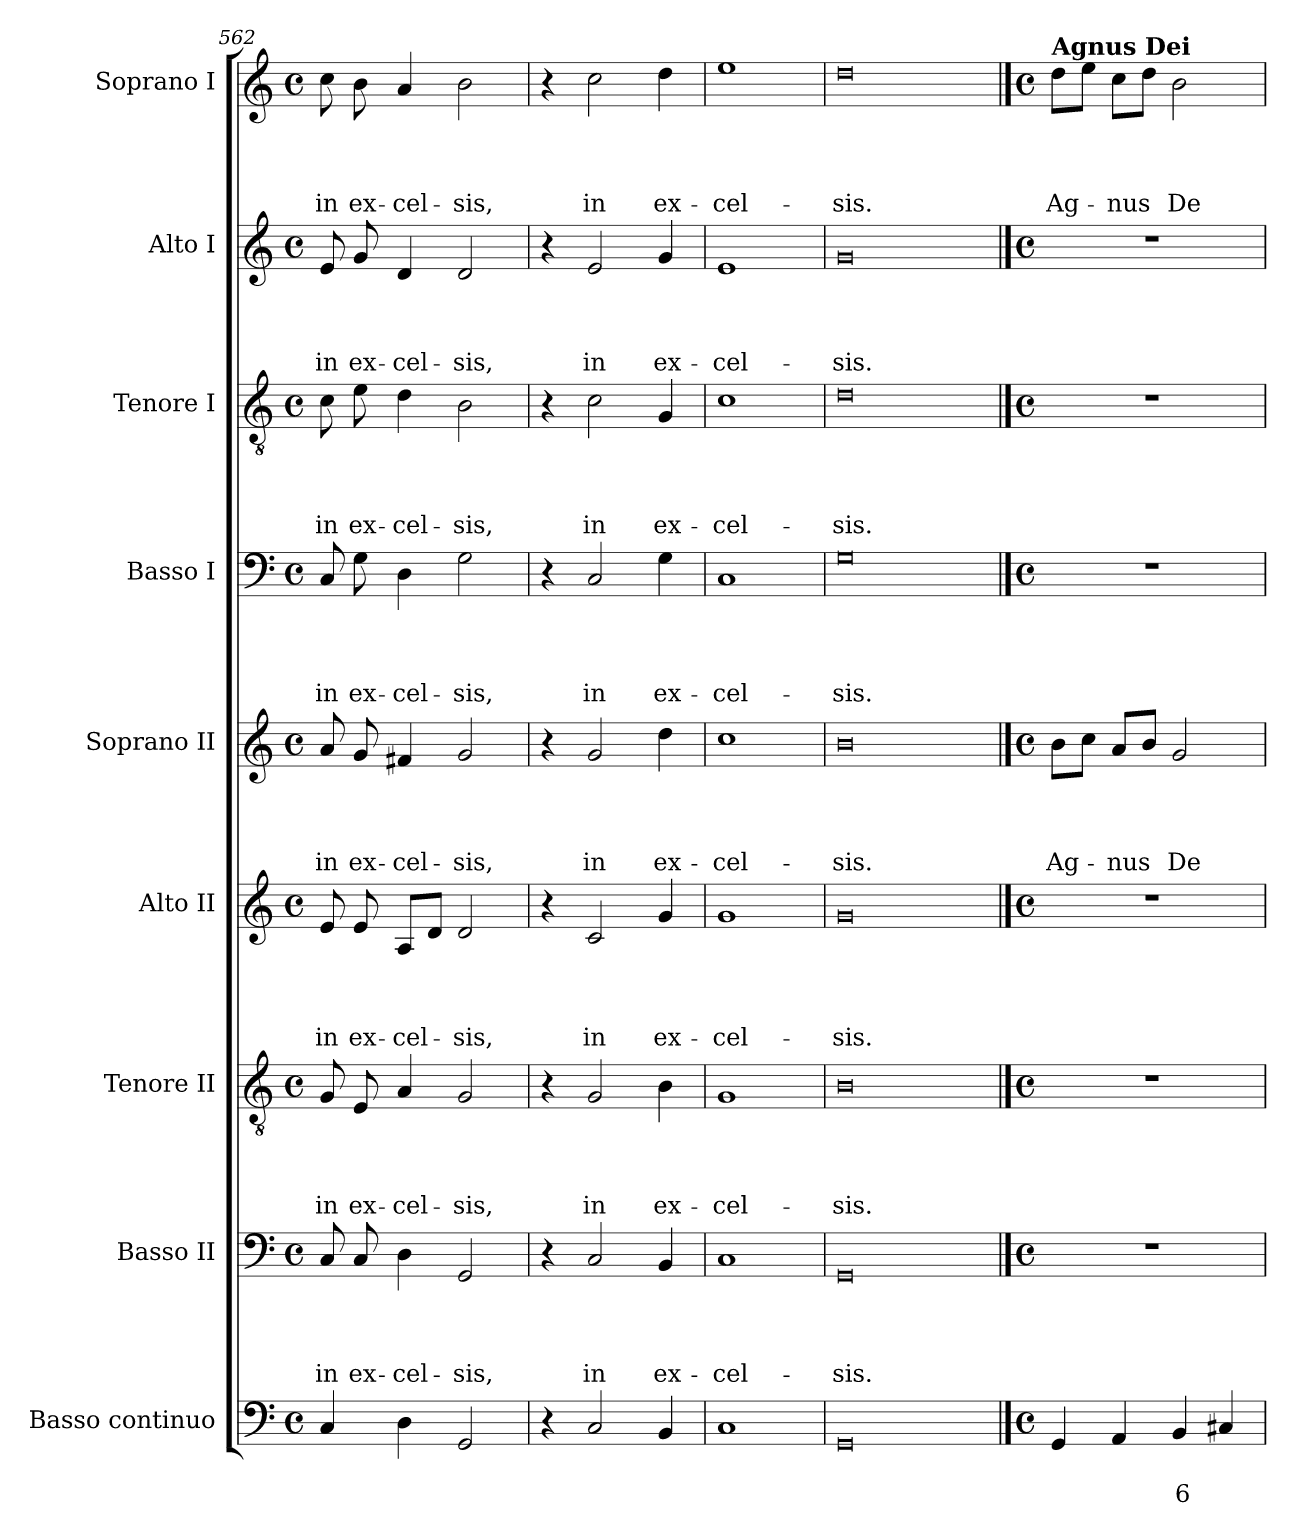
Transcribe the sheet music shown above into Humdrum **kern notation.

**kern	**text	**text	**kern	**text	**text	**text	**text	**kern	**text	**text	**text	**text	**kern	**text	**text	**text	**text	**kern	**text	**text	**text	**text	**kern	**text	**text	**text	**text	**kern	**text	**text	**text	**text	**kern	**text	**text	**text	**text	**kern	**text	**text	**text	**text
*part9	*part9	*part9	*part8	*part8	*part8	*part8	*part8	*part7	*part7	*part7	*part7	*part7	*part6	*part6	*part6	*part6	*part6	*part5	*part5	*part5	*part5	*part5	*part4	*part4	*part4	*part4	*part4	*part3	*part3	*part3	*part3	*part3	*part2	*part2	*part2	*part2	*part2	*part1	*part1	*part1	*part1	*part1
*staff9	*staff9	*staff9	*staff8	*staff8	*staff8	*staff8	*staff8	*staff7	*staff7	*staff7	*staff7	*staff7	*staff6	*staff6	*staff6	*staff6	*staff6	*staff5	*staff5	*staff5	*staff5	*staff5	*staff4	*staff4	*staff4	*staff4	*staff4	*staff3	*staff3	*staff3	*staff3	*staff3	*staff2	*staff2	*staff2	*staff2	*staff2	*staff1	*staff1	*staff1	*staff1	*staff1
*I"Basso continuo	*	*	*I"Basso II	*	*	*	*	*I"Tenore II	*	*	*	*	*I"Alto II	*	*	*	*	*I"Soprano II	*	*	*	*	*I"Basso I	*	*	*	*	*I"Tenore I	*	*	*	*	*I"Alto I	*	*	*	*	*I"Soprano I	*	*	*	*
*I'BC	*	*	*I'B 2	*	*	*	*	*I'T 2	*	*	*	*	*I'A 2	*	*	*	*	*I'S 2	*	*	*	*	*I'B 1	*	*	*	*	*I'T 1	*	*	*	*	*I'A 1	*	*	*	*	*I'S 1	*	*	*	*
*clefF4	*	*	*clefF4	*	*	*	*	*clefGv2	*	*	*	*	*clefG2	*	*	*	*	*clefG2	*	*	*	*	*clefF4	*	*	*	*	*clefGv2	*	*	*	*	*clefG2	*	*	*	*	*clefG2	*	*	*	*
*k[]	*	*	*k[]	*	*	*	*	*k[]	*	*	*	*	*k[]	*	*	*	*	*k[]	*	*	*	*	*k[]	*	*	*	*	*k[]	*	*	*	*	*k[]	*	*	*	*	*k[]	*	*	*	*
*C:	*	*	*C:	*	*	*	*	*C:	*	*	*	*	*C:	*	*	*	*	*C:	*	*	*	*	*C:	*	*	*	*	*C:	*	*	*	*	*C:	*	*	*	*	*C:	*	*	*	*
*M4/4	*	*	*M4/4	*	*	*	*	*M4/4	*	*	*	*	*M4/4	*	*	*	*	*M4/4	*	*	*	*	*M4/4	*	*	*	*	*M4/4	*	*	*	*	*M4/4	*	*	*	*	*M4/4	*	*	*	*
*met(c)	*	*	*met(c)	*	*	*	*	*met(c)	*	*	*	*	*met(c)	*	*	*	*	*met(c)	*	*	*	*	*met(c)	*	*	*	*	*met(c)	*	*	*	*	*met(c)	*	*	*	*	*met(c)	*	*	*	*
=562	=562	=562	=562	=562	=562	=562	=562	=562	=562	=562	=562	=562	=562	=562	=562	=562	=562	=562	=562	=562	=562	=562	=562	=562	=562	=562	=562	=562	=562	=562	=562	=562	=562	=562	=562	=562	=562	=562	=562	=562	=562	=562
!	!	!	!	!	!	!	!LO:LY:b	!	!	!	!	!LO:LY:b	!	!	!	!	!LO:LY:b	!	!	!	!	!LO:LY:b	!	!	!	!	!LO:LY:b	!	!	!	!	!LO:LY:b	!	!	!	!	!LO:LY:b	!	!	!	!	!LO:LY:b
4C/	.	.	8C/	.	.	.	in	8G/	.	.	.	in	8e/	.	.	.	in	8a/	.	.	.	in	8C/	.	.	.	in	8c\	.	.	.	in	8e/	.	.	.	in	8cc\	.	.	.	in
!	!	!	!	!	!	!	!LO:LY:b	!	!	!	!	!LO:LY:b	!	!	!	!	!LO:LY:b	!	!	!	!	!LO:LY:b	!	!	!	!	!LO:LY:b	!	!	!	!	!LO:LY:b	!	!	!	!	!LO:LY:b	!	!	!	!	!LO:LY:b
.	.	.	8C/	.	.	.	ex-	8E/	.	.	.	ex-	8e/	.	.	.	ex-	8g/	.	.	.	ex-	8G\	.	.	.	ex-	8e\	.	.	.	ex-	8g/	.	.	.	ex-	8b\	.	.	.	ex-
!	!	!	!	!	!	!	!LO:LY:b	!	!	!	!	!LO:LY:b	!	!	!	!	!LO:LY:b	!	!	!	!	!LO:LY:b	!	!	!	!	!LO:LY:b	!	!	!	!	!LO:LY:b	!	!	!	!	!LO:LY:b	!	!	!	!	!LO:LY:b
4D\	.	.	4D\	.	.	.	-cel-	4A/	.	.	.	-cel-	8A/L	.	.	.	-cel-	4f#X/	.	.	.	-cel-	4D\	.	.	.	-cel-	4d\	.	.	.	-cel-	4d/	.	.	.	-cel-	4a/	.	.	.	-cel-
.	.	.	.	.	.	.	.	.	.	.	.	.	8d/J	.	.	.	.	.	.	.	.	.	.	.	.	.	.	.	.	.	.	.	.	.	.	.	.	.	.	.	.	.
!	!	!	!	!	!	!	!LO:LY:b	!	!	!	!	!LO:LY:b	!	!	!	!	!LO:LY:b	!	!	!	!	!LO:LY:b	!	!	!	!	!LO:LY:b	!	!	!	!	!LO:LY:b	!	!	!	!	!LO:LY:b	!	!	!	!	!LO:LY:b
2GG/	.	.	2GG/	.	.	.	-sis,	2G/	.	.	.	-sis,	2d/	.	.	.	-sis,	2g/	.	.	.	-sis,	2G\	.	.	.	-sis,	2B\	.	.	.	-sis,	2d/	.	.	.	-sis,	2b\	.	.	.	-sis,
=563	=563	=563	=563	=563	=563	=563	=563	=563	=563	=563	=563	=563	=563	=563	=563	=563	=563	=563	=563	=563	=563	=563	=563	=563	=563	=563	=563	=563	=563	=563	=563	=563	=563	=563	=563	=563	=563	=563	=563	=563	=563	=563
4r	.	.	4r	.	.	.	.	4r	.	.	.	.	4r	.	.	.	.	4r	.	.	.	.	4r	.	.	.	.	4r	.	.	.	.	4r	.	.	.	.	4r	.	.	.	.
!	!	!	!	!	!	!	!LO:LY:b	!	!	!	!	!LO:LY:b	!	!	!	!	!LO:LY:b	!	!	!	!	!LO:LY:b	!	!	!	!	!LO:LY:b	!	!	!	!	!LO:LY:b	!	!	!	!	!LO:LY:b	!	!	!	!	!LO:LY:b
2C/	.	.	2C/	.	.	.	in	2G/	.	.	.	in	2c/	.	.	.	in	2g/	.	.	.	in	2C/	.	.	.	in	2c\	.	.	.	in	2e/	.	.	.	in	2cc\	.	.	.	in
!	!	!	!	!	!	!	!LO:LY:b	!	!	!	!	!LO:LY:b	!	!	!	!	!LO:LY:b	!	!	!	!	!LO:LY:b	!	!	!	!	!LO:LY:b	!	!	!	!	!LO:LY:b	!	!	!	!	!LO:LY:b	!	!	!	!	!LO:LY:b
4BB/	.	.	4BB/	.	.	.	ex-	4B\	.	.	.	ex-	4g/	.	.	.	ex-	4dd\	.	.	.	ex-	4G\	.	.	.	ex-	4G/	.	.	.	ex-	4g/	.	.	.	ex-	4dd\	.	.	.	ex-
=564	=564	=564	=564	=564	=564	=564	=564	=564	=564	=564	=564	=564	=564	=564	=564	=564	=564	=564	=564	=564	=564	=564	=564	=564	=564	=564	=564	=564	=564	=564	=564	=564	=564	=564	=564	=564	=564	=564	=564	=564	=564	=564
!	!	!	!	!	!	!	!LO:LY:b	!	!	!	!	!LO:LY:b	!	!	!	!	!LO:LY:b	!	!	!	!	!LO:LY:b	!	!	!	!	!LO:LY:b	!	!	!	!	!LO:LY:b	!	!	!	!	!LO:LY:b	!	!	!	!	!LO:LY:b
1C	.	.	1C	.	.	.	-cel-	1G	.	.	.	-cel-	1g	.	.	.	-cel-	1cc	.	.	.	-cel-	1C	.	.	.	-cel-	1c	.	.	.	-cel-	1e	.	.	.	-cel-	1ee	.	.	.	-cel-
=565	=565	=565	=565	=565	=565	=565	=565	=565	=565	=565	=565	=565	=565	=565	=565	=565	=565	=565	=565	=565	=565	=565	=565	=565	=565	=565	=565	=565	=565	=565	=565	=565	=565	=565	=565	=565	=565	=565	=565	=565	=565	=565
!	!	!	!	!	!	!	!LO:LY:b	!	!	!	!	!LO:LY:b	!	!	!	!	!LO:LY:b	!	!	!	!	!LO:LY:b	!	!	!	!	!LO:LY:b	!	!	!	!	!LO:LY:b	!	!	!	!	!LO:LY:b	!	!	!	!	!LO:LY:b
0GG	.	.	0GG	.	.	.	-sis.	0B	.	.	.	-sis.	0g	.	.	.	-sis.	0b	.	.	.	-sis.	0G	.	.	.	-sis.	0d	.	.	.	-sis.	0g	.	.	.	-sis.	0dd	.	.	.	-sis.
!!LO:PB:g=z
==565X5	==565X5	==565X5	==565X5	==565X5	==565X5	==565X5	==565X5	==565X5	==565X5	==565X5	==565X5	==565X5	==565X5	==565X5	==565X5	==565X5	==565X5	==565X5	==565X5	==565X5	==565X5	==565X5	==565X5	==565X5	==565X5	==565X5	==565X5	==565X5	==565X5	==565X5	==565X5	==565X5	==565X5	==565X5	==565X5	==565X5	==565X5	==565X5	==565X5	==565X5	==565X5	==565X5
*M4/4	*	*	*M4/4	*	*	*	*	*M4/4	*	*	*	*	*M4/4	*	*	*	*	*M4/4	*	*	*	*	*M4/4	*	*	*	*	*M4/4	*	*	*	*	*M4/4	*	*	*	*	*M4/4	*	*	*	*
*met(c)	*	*	*met(c)	*	*	*	*	*met(c)	*	*	*	*	*met(c)	*	*	*	*	*met(c)	*	*	*	*	*met(c)	*	*	*	*	*met(c)	*	*	*	*	*met(c)	*	*	*	*	*met(c)	*	*	*	*
!	!	!	!	!	!	!	!	!	!	!	!	!	!	!	!	!	!	!	!	!	!	!	!	!	!	!	!	!	!	!	!	!	!	!	!	!	!	!LO:TX:a:B:t=Agnus Dei	!	!	!	!
!	!	!	!	!	!	!	!	!	!	!	!	!	!	!	!	!	!	!	!	!	!	!LO:LY:b	!	!	!	!	!	!	!	!	!	!	!	!	!	!	!	!	!	!	!	!LO:LY:b
4GG/	.	.	1r	.	.	.	.	1r	.	.	.	.	1r	.	.	.	.	8b\L	.	.	.	Ag-	1r	.	.	.	.	1r	.	.	.	.	1r	.	.	.	.	8dd\L	.	.	.	Ag-
.	.	.	.	.	.	.	.	.	.	.	.	.	.	.	.	.	.	8cc\J	.	.	.	.	.	.	.	.	.	.	.	.	.	.	.	.	.	.	.	8ee\J	.	.	.	.
!	!	!	!	!	!	!	!	!	!	!	!	!	!	!	!	!	!	!	!	!	!	!LO:LY:b	!	!	!	!	!	!	!	!	!	!	!	!	!	!	!	!	!	!	!	!LO:LY:b
4AA/	.	.	.	.	.	.	.	.	.	.	.	.	.	.	.	.	.	8a/L	.	.	.	-nus	.	.	.	.	.	.	.	.	.	.	.	.	.	.	.	8cc\L	.	.	.	-nus
.	.	.	.	.	.	.	.	.	.	.	.	.	.	.	.	.	.	8b/J	.	.	.	.	.	.	.	.	.	.	.	.	.	.	.	.	.	.	.	8dd\J	.	.	.	.
!	!	!LO:LY:b	!	!	!	!	!	!	!	!	!	!	!	!	!	!	!	!	!	!	!	!LO:LY:b	!	!	!	!	!	!	!	!	!	!	!	!	!	!	!	!	!	!	!	!LO:LY:b
4BB/	.	6	.	.	.	.	.	.	.	.	.	.	.	.	.	.	.	2g/	.	.	.	De-	.	.	.	.	.	.	.	.	.	.	.	.	.	.	.	2b\	.	.	.	De-
4C#X/	.	.	.	.	.	.	.	.	.	.	.	.	.	.	.	.	.	.	.	.	.	.	.	.	.	.	.	.	.	.	.	.	.	.	.	.	.	.	.	.	.	.
=	=	=	=	=	=	=	=	=	=	=	=	=	=	=	=	=	=	=	=	=	=	=	=	=	=	=	=	=	=	=	=	=	=	=	=	=	=	=	=	=	=	=
*-	*-	*-	*-	*-	*-	*-	*-	*-	*-	*-	*-	*-	*-	*-	*-	*-	*-	*-	*-	*-	*-	*-	*-	*-	*-	*-	*-	*-	*-	*-	*-	*-	*-	*-	*-	*-	*-	*-	*-	*-	*-	*-
